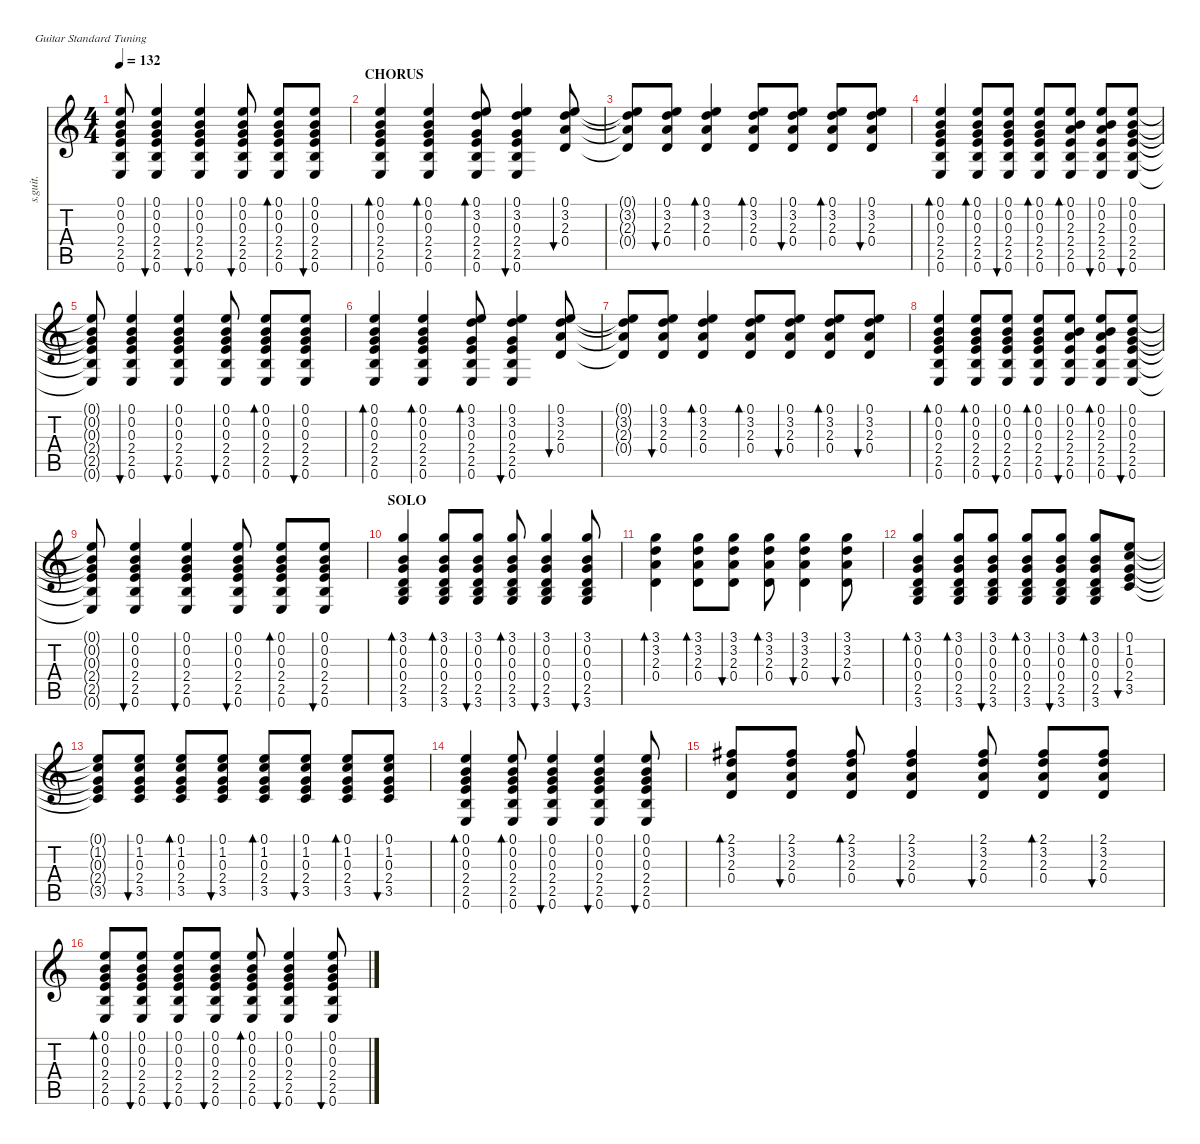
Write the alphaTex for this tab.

\defaultSystemsLayout 4
\hideDynamics
\bracketExtendMode nobrackets
\otherSystemsTrackNameOrientation horizontal
\track ("Gtr.4 Ac." "s.guit.") {instrument acousticguitarsteel}
\staff {score tabs}
\tuning (E4 B3 G3 D3 A2 E2)
\ts (4 4)
\tempo 132
\clef g2
\ks c
(0.1{t} 0.2{t} 0.3{t} 2.4{t} 2.5{t} 0.6{t}).8{dy f beam Up} (0.1 0.2 0.3 2.4 2.5 0.6).4{bu 30 beam Up} (0.1 0.2 0.3 2.4 2.5 0.6).4{bu 30 beam Up} (0.1 0.2 0.3 2.4 2.5 0.6).8{bu 60 beam Up} (0.1 0.2 0.3 2.4 2.5 0.6).8{bd 30 beam Up} (0.1 0.2 0.3 2.4 2.5 0.6).8{bu 30 beam Up} |
\section ("" "CHORUS")
(0.1 0.2 0.3 2.4 2.5 0.6).4{bd 60 beam Up} (0.1 0.2 0.3 2.4 2.5 0.6).4{bd 30 beam Up} (0.1 3.2 0.3 2.4 2.5 0.6).8{bd 30 beam Up} (0.1 3.2 0.3 2.4 2.5 0.6).4{bu 30 beam Up} (0.1 3.2 2.3 0.4).8{bu 60 beam Up} |
(0.1{t} 3.2{t} 2.3{t} 0.4{t}).8{beam Up} (0.1 3.2 2.3 0.4).8{bu 30 beam Up} (0.1 3.2 2.3 0.4).4{bd 30 beam Up} (0.1 3.2 2.3 0.4).8{bd 30 beam Up} (0.1 3.2 2.3 0.4).8{bu 60 beam Up} (0.1 3.2 2.3 0.4).8{bd 30 beam Up} (0.1 3.2 2.3 0.4).8{bu 30 beam Up} |
(0.1 0.2 0.3 2.4 2.5 0.6).4{bd 30 beam Up} (0.1 0.2 0.3 2.4 2.5 0.6).8{bd 60 beam Up} (0.1 0.2 0.3 2.4 2.5 0.6).8{bu 30 beam Up} (0.1 0.2 0.3 2.4 2.5 0.6).8{bd 30 beam Up} (0.1 0.2 2.3 2.4 2.5 0.6).8{bd 60 beam Up} (0.1 0.2 2.3 2.4 2.5 0.6).8{bu 30 beam Up} (0.1 0.2 0.3 2.4 2.5 0.6).8{bu 30 beam Up} |
(0.1{t} 0.2{t} 0.3{t} 2.4{t} 2.5{t} 0.6{t}).8{beam Up} (0.1 0.2 0.3 2.4 2.5 0.6).4{bu 30 beam Up} (0.1 0.2 0.3 2.4 2.5 0.6).4{bu 30 beam Up} (0.1 0.2 0.3 2.4 2.5 0.6).8{bu 60 beam Up} (0.1 0.2 0.3 2.4 2.5 0.6).8{bd 30 beam Up} (0.1 0.2 0.3 2.4 2.5 0.6).8{bu 30 beam Up} |
(0.1 0.2 0.3 2.4 2.5 0.6).4{bd 60 beam Up} (0.1 0.2 0.3 2.4 2.5 0.6).4{bd 30 beam Up} (0.1 3.2 0.3 2.4 2.5 0.6).8{bd 30 beam Up} (0.1 3.2 0.3 2.4 2.5 0.6).4{bu 30 beam Up} (0.1 3.2 2.3 0.4).8{bu 60 beam Up} |
(0.1{t} 3.2{t} 2.3{t} 0.4{t}).8{beam Up} (0.1 3.2 2.3 0.4).8{bu 30 beam Up} (0.1 3.2 2.3 0.4).4{bd 30 beam Up} (0.1 3.2 2.3 0.4).8{bd 30 beam Up} (0.1 3.2 2.3 0.4).8{bu 30 beam Up} (0.1 3.2 2.3 0.4).8{bd 30 beam Up} (0.1 3.2 2.3 0.4).8{bu 30 beam Up} |
(0.1 0.2 0.3 2.4 2.5 0.6).4{bd 30 beam Up} (0.1 0.2 0.3 2.4 2.5 0.6).8{bd 60 beam Up} (0.1 0.2 0.3 2.4 2.5 0.6).8{bu 30 beam Up} (0.1 0.2 0.3 2.4 2.5 0.6).8{bd 60 beam Up} (0.1 0.2 2.3 2.4 2.5 0.6).8{bu 30 beam Up} (0.1 0.2 2.3 2.4 2.5 0.6).8{bd 60 beam Up} (0.1 0.2 0.3 2.4 2.5 0.6).8{bu 30 beam Up} |
(0.1{t} 0.2{t} 0.3{t} 2.4{t} 2.5{t} 0.6{t}).8{beam Up} (0.1 0.2 0.3 2.4 2.5 0.6).4{bu 30 beam Up} (0.1 0.2 0.3 2.4 2.5 0.6).4{bu 30 beam Up} (0.1 0.2 0.3 2.4 2.5 0.6).8{bu 30 beam Up} (0.1 0.2 0.3 2.4 2.5 0.6).8{bd 30 beam Up} (0.1 0.2 0.3 2.4 2.5 0.6).8{bu 30 beam Up} |
\section ("" "SOLO ")
(3.1 0.2 0.3 0.4 2.5 3.6).4{bd 60 beam Up} (3.1 0.2 0.3 0.4 2.5 3.6).8{bd 30 beam Up} (3.1 0.2 0.3 0.4 2.5 3.6).8{bu 30 beam Up} (3.1 0.2 0.3 0.4 2.5 3.6).8{bd 30 beam Up} (3.1 0.2 0.3 0.4 2.5 3.6).4{bu 30 beam Up} (3.1 0.2 0.3 0.4 2.5 3.6).8{bu 30 beam Up} |
(3.1 3.2 2.3 0.4).4{bd 30 beam Down} (3.1 3.2 2.3 0.4).8{bd 60 beam Down} (3.1 3.2 2.3 0.4).8{bu 30 beam Down} (3.1 3.2 2.3 0.4).8{bd 30 beam Down} (3.1 3.2 2.3 0.4).4{bu 30 beam Down} (3.1 3.2 2.3 0.4).8{bu 30 beam Down} |
(3.1 0.2 0.3 0.4 2.5 3.6).4{bd 30 beam Up} (3.1 0.2 0.3 0.4 2.5 3.6).8{bd 60 beam Up} (3.1 0.2 0.3 0.4 2.5 3.6).8{bu 30 beam Up} (3.1 0.2 0.3 0.4 2.5 3.6).8{bd 30 beam Up} (3.1 0.2 0.3 0.4 2.5 3.6).8{bu 30 beam Up} (3.1 0.2 0.3 0.4 2.5 3.6).8{bd 30 beam Up} (0.1 1.2 0.3 2.4 3.5).8{bu 30 beam Up} |
(0.1{t} 1.2{t} 0.3{t} 2.4{t} 3.5{t}).8{beam Up} (0.1 1.2 0.3 2.4 3.5).8{bu 30 beam Up} (0.1 1.2 0.3 2.4 3.5).8{bd 60 beam Up} (0.1 1.2 0.3 2.4 3.5).8{bu 30 beam Up} (0.1 1.2 0.3 2.4 3.5).8{bd 60 beam Up} (0.1 1.2 0.3 2.4 3.5).8{bu 30 beam Up} (0.1 1.2 0.3 2.4 3.5).8{bd 30 beam Up} (0.1 1.2 0.3 2.4 3.5).8{bu 30 beam Up} |
(0.1 0.2 0.3 2.4 2.5 0.6).4{bd 30 beam Up} (0.1 0.2 0.3 2.4 2.5 0.6).8{bd 60 beam Up} (0.1 0.2 0.3 2.4 2.5 0.6).4{bu 30 beam Up} (0.1 0.2 0.3 2.4 2.5 0.6).4{bu 30 beam Up} (0.1 0.2 0.3 2.4 2.5 0.6).8{bu 30 beam Up} |
(2.1{acc #} 3.2 2.3 0.4).8{bd 30 beam Up} (2.1{acc #} 3.2 2.3 0.4).8{bu 30 beam Up} (2.1{acc #} 3.2 2.3 0.4).8{bd 30 beam Up} (2.1{acc #} 3.2 2.3 0.4).4{bu 30 beam Up} (2.1{acc #} 3.2 2.3 0.4).8{bu 60 beam Up} (2.1{acc #} 3.2 2.3 0.4).8{bd 30 beam Up} (2.1{acc #} 3.2 2.3 0.4).8{bu 30 beam Up} |
(0.1 0.2 0.3 2.4 2.5 0.6).8{bd 30 beam Up} (0.1 0.2 0.3 2.4 2.5 0.6).8{bu 30 beam Up} (0.1 0.2 0.3 2.4 2.5 0.6).8{bu 60 beam Up} (0.1 0.2 0.3 2.4 2.5 0.6).8{bu 30 beam Up} (0.1 0.2 0.3 2.4 2.5 0.6).8{bd 30 beam Up} (0.1 0.2 0.3 2.4 2.5 0.6).4{bu 30 beam Up} (0.1 0.2 0.3 2.4 2.5 0.6).8{bu 30 beam Up}
